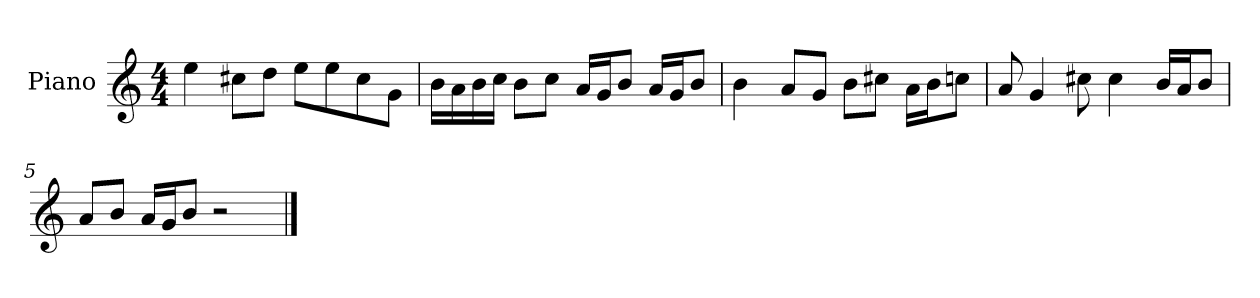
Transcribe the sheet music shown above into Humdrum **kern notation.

**kern
*part1
*staff1
*I"Piano
*I'P-no
*clefG2
*k[]
*M4/4
*MM90
=1
4ee\
8cc#X\L
8dd\J
8ee\L
8ee\
8cc#\
8g\J
=2
16b\LL
16a\
16b\
16cc\JJ
8b\L
8cc\J
16a/LL
16g/J
8b/J
16a/LL
16g/J
8b/J
=3
4b\
8a/L
8g/J
8b\L
8cc#X\J
16a\LL
16b\J
8ccn\J
=4
8a/
4g/
8cc#X\
4cc#\
16b/LL
16a/J
8b/J
!!LO:LB:g=z
=5
8a/L
8b/J
16a/LL
16g/J
8b/J
2r
==
*-
